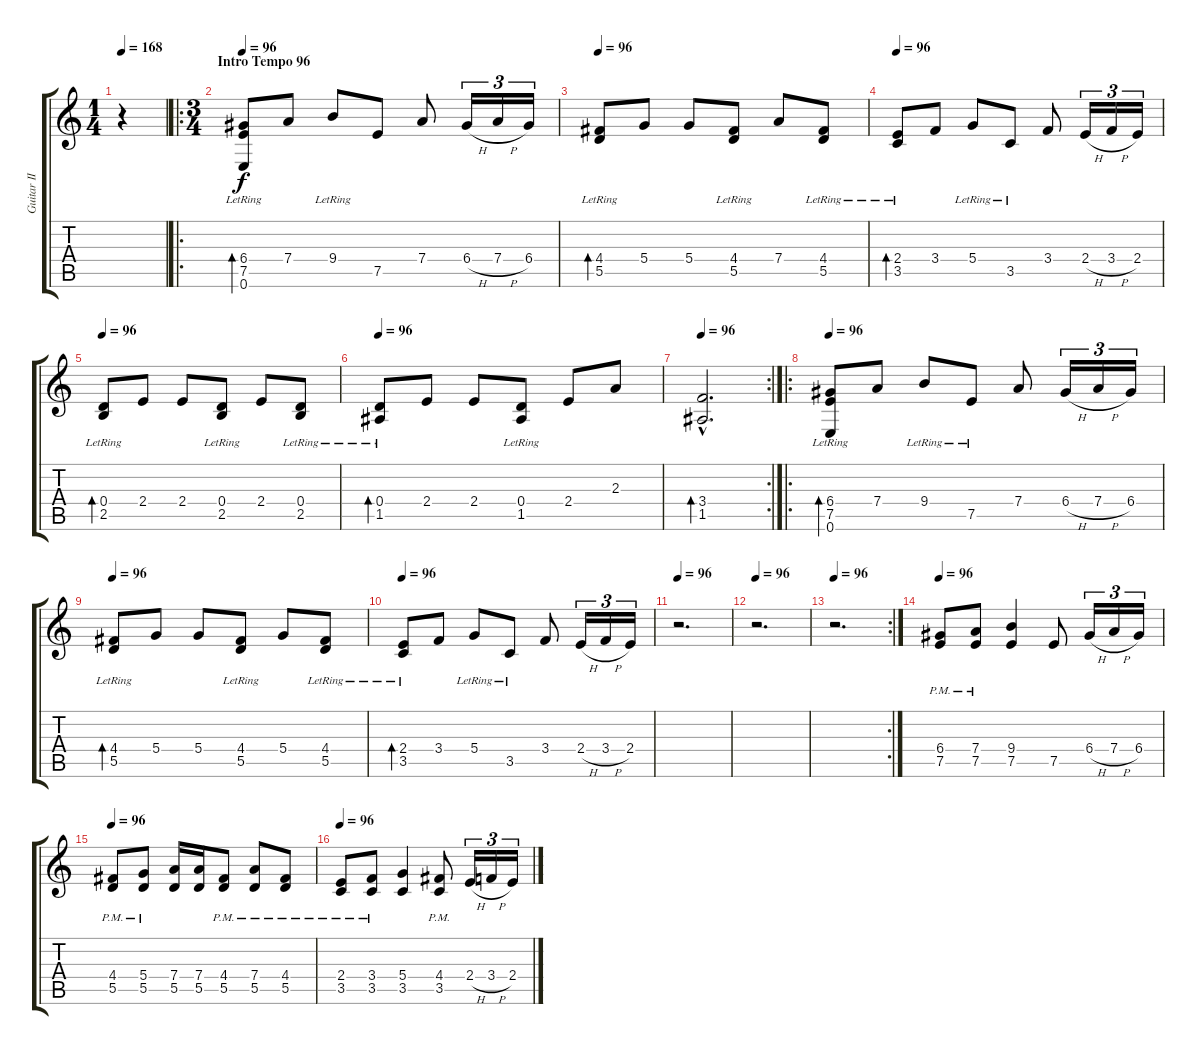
\track ("Guitar II Clean/Over/Dist" "Guitar II ") {instrument overdrivenguitar}
\staff {score tabs}
\tuning (E4 B3 G3 D3 A2 E2) {hide}
\ts (1 4)
\tempo 168
\tempo 96
\tempo 168
\clef g2
\ks c
r.4{dy f instrument overdrivenguitar} |
\ro
\ts (3 4)
\section ("" "Intro Tempo 96")
\tempo 96
(6.4 7.5{lr} 0.6{lr}).8{bd 120 instrument electricguitarclean} 7.4.8 9.4{lr}.8 7.5.8 7.4.8 6.4{h}.16{tu (3 2)} 7.4{h}.16{tu (3 2)} 6.4.16{tu (3 2)} |
\tempo 96
(4.4 5.5{lr}).8{bd 120 instrument electricguitarclean} 5.4.8 5.4.8 (4.4 5.5{lr}).8 7.4.8 (4.4 5.5{lr}).8 |
\tempo 96
(2.4 3.5{lr}).8{bd 120 instrument electricguitarclean} 3.4.8 5.4{lr}.8 3.5{lr}.8 3.4.8 2.4{h}.16{tu (3 2)} 3.4{h}.16{tu (3 2)} 2.4.16{tu (3 2)} |
\tempo 96
(0.4 2.5{lr}).8{bd 120 instrument electricguitarclean} 2.4.8 2.4.8 (0.4 2.5{lr}).8 2.4.8 (0.4 2.5{lr}).8 |
\tempo 96
(0.4 1.5{lr}).8{bd 120 instrument electricguitarclean} 2.4.8 2.4.8 (0.4 1.5{lr}).8 2.4.8 2.3.8 |
\rc 2
\tempo 96
(3.4{hac} 1.5{hac}).2{d bd 120 instrument electricguitarclean} |
\ro
\tempo 96
(6.4 7.5{lr} 0.6{lr}).8{bd 120 instrument electricguitarclean} 7.4.8 9.4{lr}.8 7.5{lr}.8 7.4.8 6.4{h}.16{tu (3 2)} 7.4{h}.16{tu (3 2)} 6.4.16{tu (3 2)} |
\tempo 96
(4.4 5.5{lr}).8{bd 120 instrument electricguitarclean} 5.4.8 5.4.8 (4.4 5.5{lr}).8 5.4.8 (4.4 5.5{lr}).8 |
\tempo 96
(2.4 3.5{lr}).8{bd 120 instrument electricguitarclean} 3.4.8 5.4{lr}.8 3.5{lr}.8 3.4.8 2.4{h}.16{tu (3 2)} 3.4{h}.16{tu (3 2)} 2.4.16{tu (3 2)} |
\tempo 96
r.2{d} |
\tempo 96
r.2{d} |
\rc 2
\tempo 96
r.2{d} |
\tempo 96
(6.4{pm} 7.5{pm}).8{instrument overdrivenguitar} (7.4{pm} 7.5{pm}).8 (9.4 7.5).4 7.5.8 6.4{h}.16{tu (3 2)} 7.4{h}.16{tu (3 2)} 6.4.16{tu (3 2)} |
\tempo 96
(4.4{pm} 5.5{pm}).8 (5.4{pm} 5.5{pm}).8 (7.4 5.5).16 (7.4 5.5).16 (4.4{pm} 5.5{pm}).8 (7.4{pm} 5.5{pm}).8 (4.4{pm} 5.5{pm}).8 |
\tempo 96
(2.4{pm} 3.5{pm}).8 (3.4{pm} 3.5{pm}).8 (5.4 3.5).4 (4.4{pm} 3.5{pm}).8 2.4{h}.16{tu (3 2)} 3.4{h}.16{tu (3 2)} 2.4.16{tu (3 2)}
